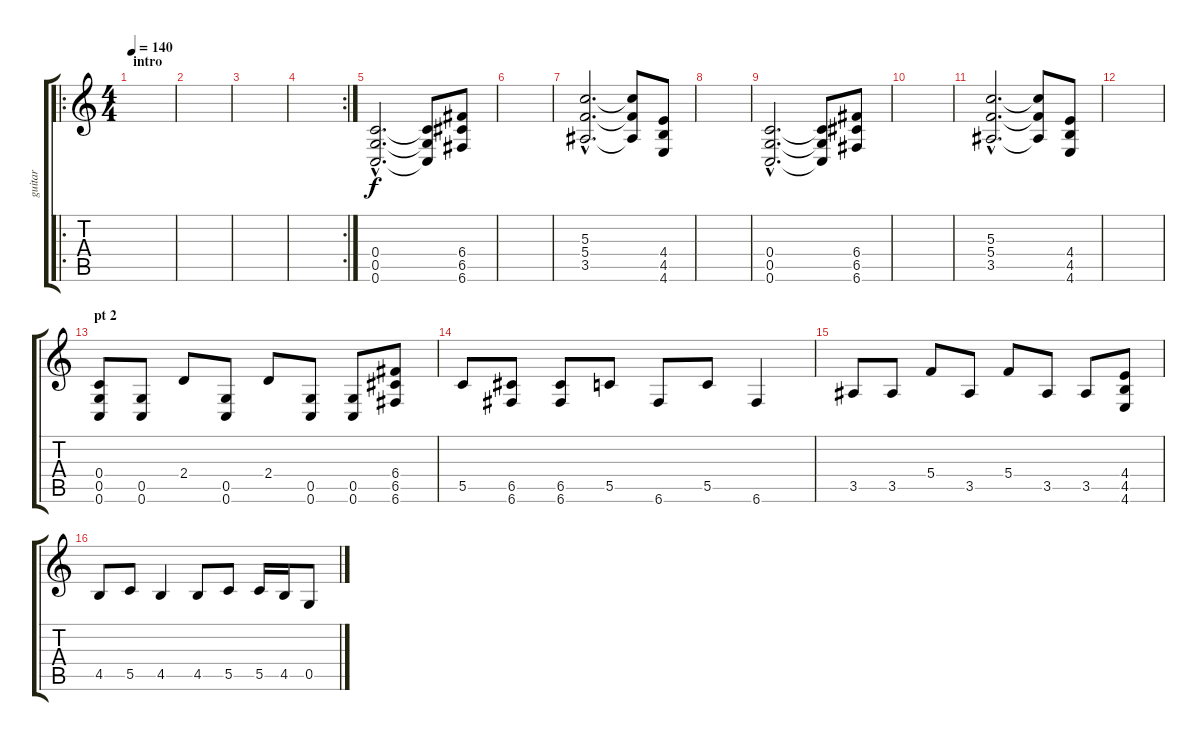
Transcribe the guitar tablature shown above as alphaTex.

\track ("guitar" "guitar") {instrument distortionguitar}
\staff {score tabs}
\tuning (E4 C4 G3 C3 G2 C2) {hide}
\ro
\ts (4 4)
\section ("" "intro")
\tempo 140
\clef g2
\ks c
|
|
|
\rc 2
|
\section ("" "")
(0.4{hac} 0.5{hac} 0.6{hac}).2{d} (0.4{t} 0.5{t} 0.6{t}).8 (6.4 6.5 6.6).8 |
|
(5.3{hac} 5.4{hac} 3.5{hac}).2{d} (5.3{t} 5.4{t} 3.5{t}).8 (4.4 4.5 4.6).8 |
|
(0.4{hac} 0.5{hac} 0.6{hac}).2{d} (0.4{t} 0.5{t} 0.6{t}).8 (6.4 6.5 6.6).8 |
|
(5.3{hac} 5.4{hac} 3.5{hac}).2{d} (5.3{t} 5.4{t} 3.5{t}).8 (4.4 4.5 4.6).8 |
|
\section ("" "pt 2")
(0.4 0.5 0.6).8 (0.5 0.6).8 2.4.8 (0.5 0.6).8 2.4.8 (0.5 0.6).8 (0.5 0.6).8 (6.4 6.5 6.6).8 |
5.5.8 (6.5 6.6).8 (6.5 6.6).8 5.5.8 6.6.8 5.5.8 6.6.4 |
3.5.8 3.5.8 5.4.8 3.5.8 5.4.8 3.5.8 3.5.8 (4.4 4.5 4.6).8 |
4.5.8 5.5.8 4.5.4 4.5.8 5.5.8 5.5.16 4.5.16 0.5.8
